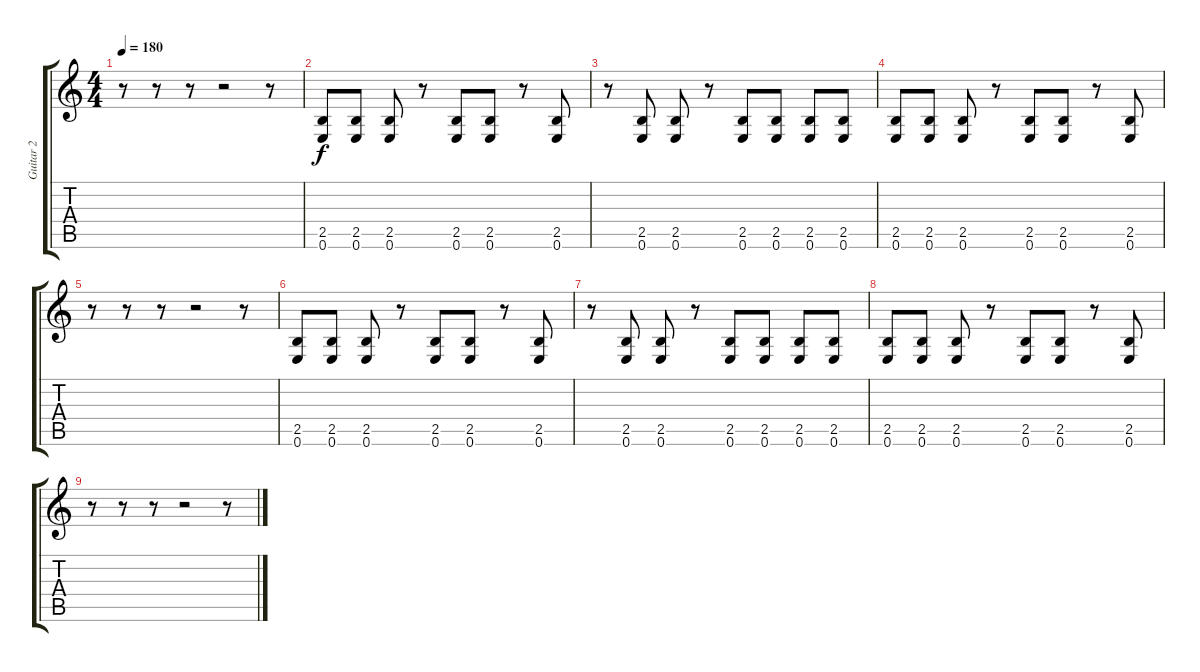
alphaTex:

\track ("Guitar 2" "Guitar 2") {instrument distortionguitar}
\staff {score tabs}
\tuning (E4 B3 G3 D3 A2 E2) {hide}
\ts (4 4)
\tempo 180
\clef g2
\ks c
r.8{dy f} r.8 r.8 r.2 r.8 |
(2.5 0.6).8 (2.5 0.6).8 (2.5 0.6).8 r.8 (2.5 0.6).8 (2.5 0.6).8 r.8 (2.5 0.6).8 |
r.8 (2.5 0.6).8 (2.5 0.6).8 r.8 (2.5 0.6).8 (2.5 0.6).8 (2.5 0.6).8 (2.5 0.6).8 |
(2.5 0.6).8 (2.5 0.6).8 (2.5 0.6).8 r.8 (2.5 0.6).8 (2.5 0.6).8 r.8 (2.5 0.6).8 |
r.8 r.8 r.8 r.2 r.8 |
(2.5 0.6).8 (2.5 0.6).8 (2.5 0.6).8 r.8 (2.5 0.6).8 (2.5 0.6).8 r.8 (2.5 0.6).8 |
r.8 (2.5 0.6).8 (2.5 0.6).8 r.8 (2.5 0.6).8 (2.5 0.6).8 (2.5 0.6).8 (2.5 0.6).8 |
(2.5 0.6).8 (2.5 0.6).8 (2.5 0.6).8 r.8 (2.5 0.6).8 (2.5 0.6).8 r.8 (2.5 0.6).8 |
r.8 r.8 r.8 r.2 r.8
